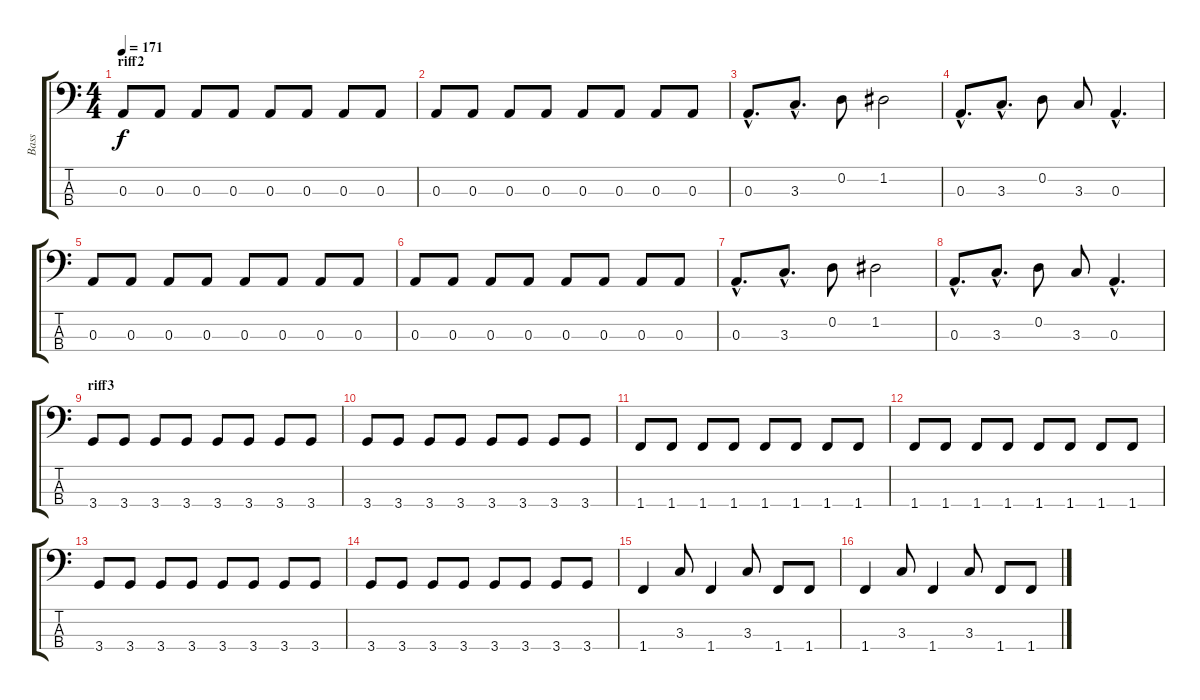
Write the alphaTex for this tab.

\track ("Bass" "Bass") {instrument electricbasspick}
\staff {score tabs}
\tuning (G2 D2 A1 E1) {hide}
\ts (4 4)
\section ("" "riff2")
\tempo 171
\clef f4
\ks c
0.3.8{dy f} 0.3.8 0.3.8 0.3.8 0.3.8 0.3.8 0.3.8 0.3.8 |
0.3.8 0.3.8 0.3.8 0.3.8 0.3.8 0.3.8 0.3.8 0.3.8 |
0.3{hac}.8{d} 3.3{hac}.8{d} 0.2.8 1.2.2 |
0.3{hac}.8{d} 3.3{hac}.8{d} 0.2.8 3.3.8 0.3{hac}.4{d} |
0.3.8 0.3.8 0.3.8 0.3.8 0.3.8 0.3.8 0.3.8 0.3.8 |
0.3.8 0.3.8 0.3.8 0.3.8 0.3.8 0.3.8 0.3.8 0.3.8 |
0.3{hac}.8{d} 3.3{hac}.8{d} 0.2.8 1.2.2 |
0.3{hac}.8{d} 3.3{hac}.8{d} 0.2.8 3.3.8 0.3{hac}.4{d} |
\section ("" "riff3")
3.4.8 3.4.8 3.4.8 3.4.8 3.4.8 3.4.8 3.4.8 3.4.8 |
3.4.8 3.4.8 3.4.8 3.4.8 3.4.8 3.4.8 3.4.8 3.4.8 |
1.4.8 1.4.8 1.4.8 1.4.8 1.4.8 1.4.8 1.4.8 1.4.8 |
1.4.8 1.4.8 1.4.8 1.4.8 1.4.8 1.4.8 1.4.8 1.4.8 |
3.4.8 3.4.8 3.4.8 3.4.8 3.4.8 3.4.8 3.4.8 3.4.8 |
3.4.8 3.4.8 3.4.8 3.4.8 3.4.8 3.4.8 3.4.8 3.4.8 |
1.4.4 3.3.8 1.4.4 3.3.8 1.4.8 1.4.8 |
1.4.4 3.3.8 1.4.4 3.3.8 1.4.8 1.4.8
